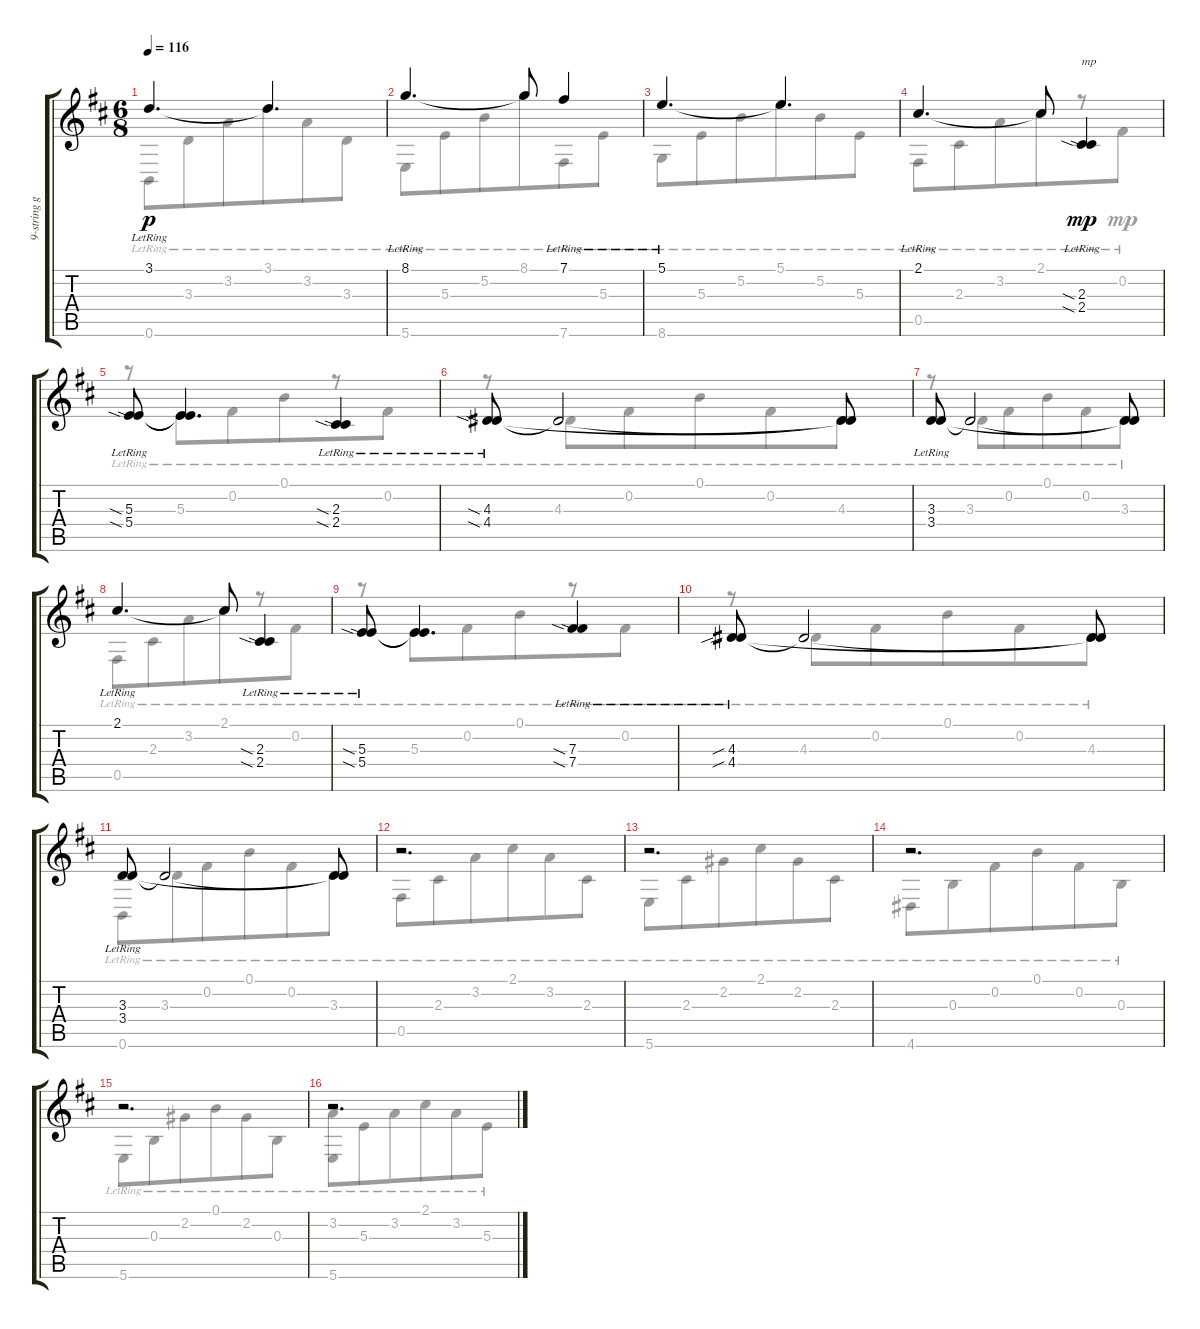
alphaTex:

\track ("9-string guitar" "9-string g") {instrument acousticguitarsteel}
\staff {score tabs}
\tuning (B3 Gb3 B2 B2 Gb2 B1) {hide}
\voice
\ts (6 8)
\tempo 116
\clef g2
\ks d
3.1{lr}.4{d dy p} 3.1{t}.4{d} |
8.1{lr}.4{d} 8.1{t}.8 7.1{lr}.4 |
5.1{lr}.4{d} 5.1{t}.4{d} |
2.1{lr}.4{d} 2.1{t}.8 (2.3{sia lr} 2.4{sia lr}).4{txt "mp" dy mp} |
(5.3{sia lr} 5.4{sia lr}).8 (5.3{t} 5.4{t}).4{d} (2.3{sia lr} 2.4{sia lr}).4 |
(4.3{sia lr} 4.4{sia lr}).8 4.3{t}.2 (4.3{t} 4.4{t}).8 |
(3.3{lr} 3.4{lr}).8 3.3{t}.2 (3.3{t} 3.4{t}).8 |
2.1{lr}.4{d} 2.1{t}.8 (2.3{sia lr} 2.4{sia lr}).4 |
(5.3{sia lr} 5.4{sia lr}).8 (5.3{t} 5.4{t}).4{d} (7.3{sia lr} 7.4{sia lr}).4 |
(4.3{sib lr} 4.4{sib lr}).8 4.3{t}.2 (4.3{t} 4.4{t}).8 |
(3.3{lr} 3.4{lr}).8 3.3{t}.2 (3.3{t} 3.4{t}).8 |
r.2{d} |
r.2{d} |
r.2{d} |
r.2{d} |
r.2{d}
\voice
\clef g2
\ottava regular
\simile none
\ks d
0.6{lr}.8{dy p} 3.3{lr}.8 3.2{lr}.8{beam merge} 3.1{lr}.8 3.2{lr}.8 3.3{lr}.8 |
5.6{lr}.8 5.3{lr}.8 5.2{lr}.8{beam merge} 8.1{lr}.8 7.6{lr}.8 5.3{lr}.8 |
8.6{lr}.8 5.3{lr}.8 5.2{lr}.8{beam merge} 5.1{lr}.8 5.2{lr}.8 5.3{lr}.8 |
0.5{lr}.8 2.3{lr}.8 3.2{lr}.8{beam merge} 2.1{lr}.8 r.8 0.2{lr}.8{dy mp} |
r.8 5.3{lr}.8 0.2{lr}.8{beam merge} 0.1{lr}.8 r.8 0.2{lr}.8 |
r.8 4.3{lr}.8 0.2{lr}.8{beam merge} 0.1{lr}.8 0.2{lr}.8 4.3{lr}.8 |
r.8 3.3{lr}.8 0.2{lr}.8{beam merge} 0.1{lr}.8 0.2{lr}.8 3.3{lr}.8 |
0.5{lr}.8 2.3{lr}.8 3.2{lr}.8{beam merge} 2.1{lr}.8 r.8 0.2{lr}.8 |
r.8 5.3{lr}.8 0.2{lr}.8{beam merge} 0.1{lr}.8 r.8 0.2{lr}.8 |
r.8 4.3{lr}.8 0.2{lr}.8{beam merge} 0.1{lr}.8 0.2{lr}.8 4.3{lr}.8 |
0.6{lr}.8 3.3{lr}.8 0.2{lr}.8{beam merge} 0.1{lr}.8 0.2{lr}.8 3.3{lr}.8 |
0.5{lr}.8 2.3{lr}.8 3.2{lr}.8{beam merge} 2.1{lr}.8 3.2{lr}.8 2.3{lr}.8 |
5.6{lr}.8 2.3{lr}.8 2.2{lr}.8{beam merge} 2.1{lr}.8 2.2{lr}.8 2.3{lr}.8 |
4.6{lr}.8 0.3{lr}.8 0.2{lr}.8{beam merge} 0.1{lr}.8 0.2{lr}.8 0.3{lr}.8 |
5.6{lr}.8 0.3{lr}.8 2.2{lr}.8{beam merge} 0.1{lr}.8 2.2{lr}.8 0.3{lr}.8 |
(3.2{lr} 5.6{lr}).8 5.3{lr}.8 3.2{lr}.8{beam merge} 2.1{lr}.8 3.2{lr}.8 5.3{lr}.8
